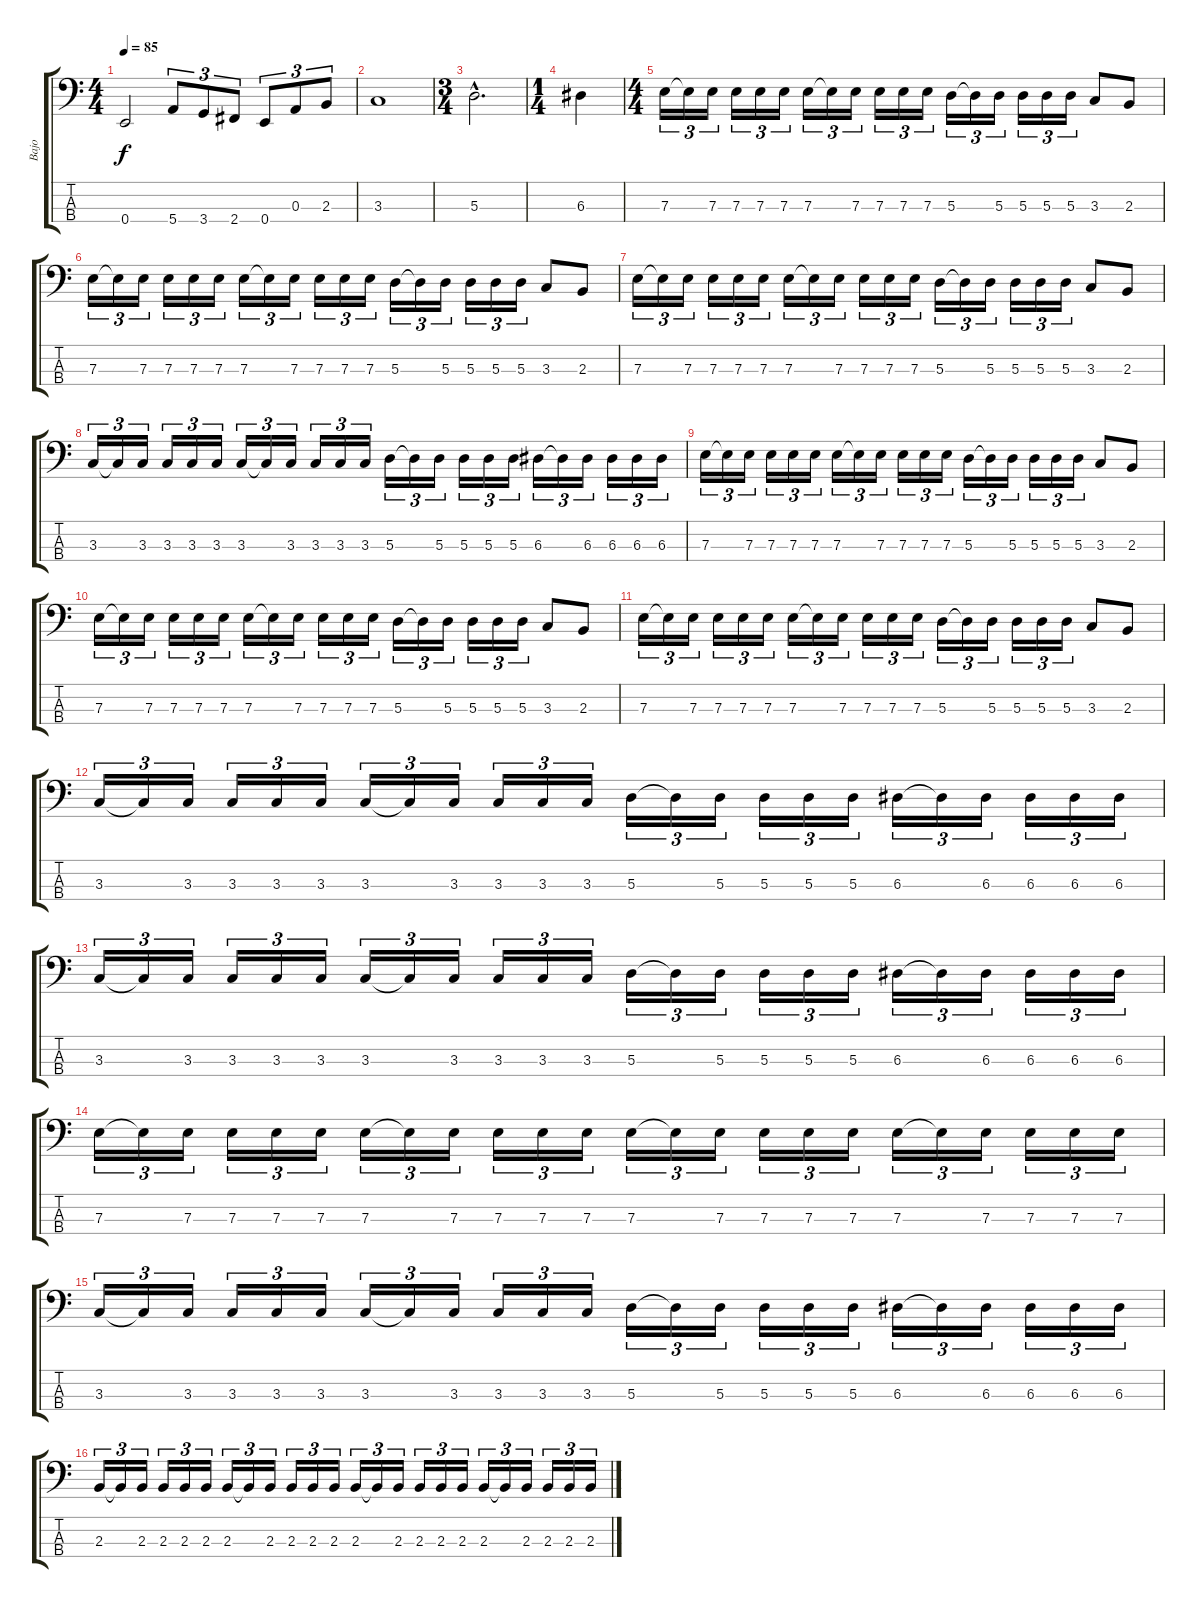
\track ("Bajo" "Bajo") {instrument electricbassfinger}
\staff {score tabs}
\tuning (G2 D2 A1 E1) {hide}
\ts (4 4)
\tempo 85
\clef f4
\ks c
0.4{t}.2{dy f} 5.4.8{tu (3 2)} 3.4.8{tu (3 2)} 2.4.8{tu (3 2)} 0.4.8{tu (3 2)} 0.3.8{tu (3 2)} 2.3.8{tu (3 2)} |
3.3.1 |
\ts (3 4)
5.3{hac}.2{d} |
\ts (1 4)
6.3.4 |
\ts (4 4)
7.3.16{tu (3 2)} 7.3{t}.16{tu (3 2)} 7.3.16{tu (3 2)} 7.3.16{tu (3 2)} 7.3.16{tu (3 2)} 7.3.16{tu (3 2)} 7.3.16{tu (3 2)} 7.3{t}.16{tu (3 2)} 7.3.16{tu (3 2)} 7.3.16{tu (3 2)} 7.3.16{tu (3 2)} 7.3.16{tu (3 2)} 5.3.16{tu (3 2)} 5.3{t}.16{tu (3 2)} 5.3.16{tu (3 2)} 5.3.16{tu (3 2)} 5.3.16{tu (3 2)} 5.3.16{tu (3 2)} 3.3.8 2.3.8 |
7.3.16{tu (3 2)} 7.3{t}.16{tu (3 2)} 7.3.16{tu (3 2)} 7.3.16{tu (3 2)} 7.3.16{tu (3 2)} 7.3.16{tu (3 2)} 7.3.16{tu (3 2)} 7.3{t}.16{tu (3 2)} 7.3.16{tu (3 2)} 7.3.16{tu (3 2)} 7.3.16{tu (3 2)} 7.3.16{tu (3 2)} 5.3.16{tu (3 2)} 5.3{t}.16{tu (3 2)} 5.3.16{tu (3 2)} 5.3.16{tu (3 2)} 5.3.16{tu (3 2)} 5.3.16{tu (3 2)} 3.3.8 2.3.8 |
7.3.16{tu (3 2)} 7.3{t}.16{tu (3 2)} 7.3.16{tu (3 2)} 7.3.16{tu (3 2)} 7.3.16{tu (3 2)} 7.3.16{tu (3 2)} 7.3.16{tu (3 2)} 7.3{t}.16{tu (3 2)} 7.3.16{tu (3 2)} 7.3.16{tu (3 2)} 7.3.16{tu (3 2)} 7.3.16{tu (3 2)} 5.3.16{tu (3 2)} 5.3{t}.16{tu (3 2)} 5.3.16{tu (3 2)} 5.3.16{tu (3 2)} 5.3.16{tu (3 2)} 5.3.16{tu (3 2)} 3.3.8 2.3.8 |
3.3.16{tu (3 2)} 3.3{t}.16{tu (3 2)} 3.3.16{tu (3 2)} 3.3.16{tu (3 2)} 3.3.16{tu (3 2)} 3.3.16{tu (3 2)} 3.3.16{tu (3 2)} 3.3{t}.16{tu (3 2)} 3.3.16{tu (3 2)} 3.3.16{tu (3 2)} 3.3.16{tu (3 2)} 3.3.16{tu (3 2)} 5.3.16{tu (3 2)} 5.3{t}.16{tu (3 2)} 5.3.16{tu (3 2)} 5.3.16{tu (3 2)} 5.3.16{tu (3 2)} 5.3.16{tu (3 2)} 6.3.16{tu (3 2)} 6.3{t}.16{tu (3 2)} 6.3.16{tu (3 2)} 6.3.16{tu (3 2)} 6.3.16{tu (3 2)} 6.3.16{tu (3 2)} |
7.3.16{tu (3 2)} 7.3{t}.16{tu (3 2)} 7.3.16{tu (3 2)} 7.3.16{tu (3 2)} 7.3.16{tu (3 2)} 7.3.16{tu (3 2)} 7.3.16{tu (3 2)} 7.3{t}.16{tu (3 2)} 7.3.16{tu (3 2)} 7.3.16{tu (3 2)} 7.3.16{tu (3 2)} 7.3.16{tu (3 2)} 5.3.16{tu (3 2)} 5.3{t}.16{tu (3 2)} 5.3.16{tu (3 2)} 5.3.16{tu (3 2)} 5.3.16{tu (3 2)} 5.3.16{tu (3 2)} 3.3.8 2.3.8 |
7.3.16{tu (3 2)} 7.3{t}.16{tu (3 2)} 7.3.16{tu (3 2)} 7.3.16{tu (3 2)} 7.3.16{tu (3 2)} 7.3.16{tu (3 2)} 7.3.16{tu (3 2)} 7.3{t}.16{tu (3 2)} 7.3.16{tu (3 2)} 7.3.16{tu (3 2)} 7.3.16{tu (3 2)} 7.3.16{tu (3 2)} 5.3.16{tu (3 2)} 5.3{t}.16{tu (3 2)} 5.3.16{tu (3 2)} 5.3.16{tu (3 2)} 5.3.16{tu (3 2)} 5.3.16{tu (3 2)} 3.3.8 2.3.8 |
7.3.16{tu (3 2)} 7.3{t}.16{tu (3 2)} 7.3.16{tu (3 2)} 7.3.16{tu (3 2)} 7.3.16{tu (3 2)} 7.3.16{tu (3 2)} 7.3.16{tu (3 2)} 7.3{t}.16{tu (3 2)} 7.3.16{tu (3 2)} 7.3.16{tu (3 2)} 7.3.16{tu (3 2)} 7.3.16{tu (3 2)} 5.3.16{tu (3 2)} 5.3{t}.16{tu (3 2)} 5.3.16{tu (3 2)} 5.3.16{tu (3 2)} 5.3.16{tu (3 2)} 5.3.16{tu (3 2)} 3.3.8 2.3.8 |
3.3.16{tu (3 2)} 3.3{t}.16{tu (3 2)} 3.3.16{tu (3 2)} 3.3.16{tu (3 2)} 3.3.16{tu (3 2)} 3.3.16{tu (3 2)} 3.3.16{tu (3 2)} 3.3{t}.16{tu (3 2)} 3.3.16{tu (3 2)} 3.3.16{tu (3 2)} 3.3.16{tu (3 2)} 3.3.16{tu (3 2)} 5.3.16{tu (3 2)} 5.3{t}.16{tu (3 2)} 5.3.16{tu (3 2)} 5.3.16{tu (3 2)} 5.3.16{tu (3 2)} 5.3.16{tu (3 2)} 6.3.16{tu (3 2)} 6.3{t}.16{tu (3 2)} 6.3.16{tu (3 2)} 6.3.16{tu (3 2)} 6.3.16{tu (3 2)} 6.3.16{tu (3 2)} |
3.3.16{tu (3 2)} 3.3{t}.16{tu (3 2)} 3.3.16{tu (3 2)} 3.3.16{tu (3 2)} 3.3.16{tu (3 2)} 3.3.16{tu (3 2)} 3.3.16{tu (3 2)} 3.3{t}.16{tu (3 2)} 3.3.16{tu (3 2)} 3.3.16{tu (3 2)} 3.3.16{tu (3 2)} 3.3.16{tu (3 2)} 5.3.16{tu (3 2)} 5.3{t}.16{tu (3 2)} 5.3.16{tu (3 2)} 5.3.16{tu (3 2)} 5.3.16{tu (3 2)} 5.3.16{tu (3 2)} 6.3.16{tu (3 2)} 6.3{t}.16{tu (3 2)} 6.3.16{tu (3 2)} 6.3.16{tu (3 2)} 6.3.16{tu (3 2)} 6.3.16{tu (3 2)} |
7.3.16{tu (3 2)} 7.3{t}.16{tu (3 2)} 7.3.16{tu (3 2)} 7.3.16{tu (3 2)} 7.3.16{tu (3 2)} 7.3.16{tu (3 2)} 7.3.16{tu (3 2)} 7.3{t}.16{tu (3 2)} 7.3.16{tu (3 2)} 7.3.16{tu (3 2)} 7.3.16{tu (3 2)} 7.3.16{tu (3 2)} 7.3.16{tu (3 2)} 7.3{t}.16{tu (3 2)} 7.3.16{tu (3 2)} 7.3.16{tu (3 2)} 7.3.16{tu (3 2)} 7.3.16{tu (3 2)} 7.3.16{tu (3 2)} 7.3{t}.16{tu (3 2)} 7.3.16{tu (3 2)} 7.3.16{tu (3 2)} 7.3.16{tu (3 2)} 7.3.16{tu (3 2)} |
3.3.16{tu (3 2)} 3.3{t}.16{tu (3 2)} 3.3.16{tu (3 2)} 3.3.16{tu (3 2)} 3.3.16{tu (3 2)} 3.3.16{tu (3 2)} 3.3.16{tu (3 2)} 3.3{t}.16{tu (3 2)} 3.3.16{tu (3 2)} 3.3.16{tu (3 2)} 3.3.16{tu (3 2)} 3.3.16{tu (3 2)} 5.3.16{tu (3 2)} 5.3{t}.16{tu (3 2)} 5.3.16{tu (3 2)} 5.3.16{tu (3 2)} 5.3.16{tu (3 2)} 5.3.16{tu (3 2)} 6.3.16{tu (3 2)} 6.3{t}.16{tu (3 2)} 6.3.16{tu (3 2)} 6.3.16{tu (3 2)} 6.3.16{tu (3 2)} 6.3.16{tu (3 2)} |
2.3.16{tu (3 2)} 2.3{t}.16{tu (3 2)} 2.3.16{tu (3 2)} 2.3.16{tu (3 2)} 2.3.16{tu (3 2)} 2.3.16{tu (3 2)} 2.3.16{tu (3 2)} 2.3{t}.16{tu (3 2)} 2.3.16{tu (3 2)} 2.3.16{tu (3 2)} 2.3.16{tu (3 2)} 2.3.16{tu (3 2)} 2.3.16{tu (3 2)} 2.3{t}.16{tu (3 2)} 2.3.16{tu (3 2)} 2.3.16{tu (3 2)} 2.3.16{tu (3 2)} 2.3.16{tu (3 2)} 2.3.16{tu (3 2)} 2.3{t}.16{tu (3 2)} 2.3.16{tu (3 2)} 2.3.16{tu (3 2)} 2.3.16{tu (3 2)} 2.3.16{tu (3 2)}
